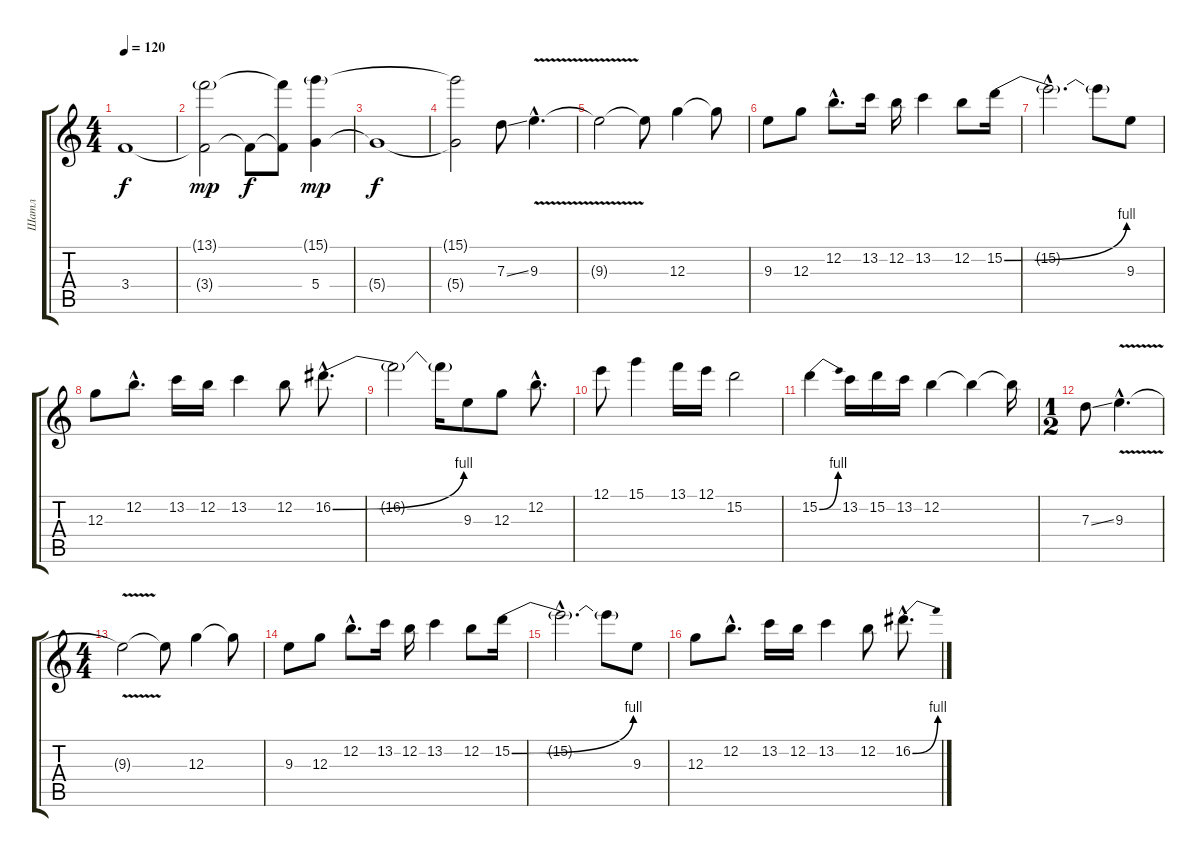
\track ("Шатл" "Шатл") {instrument distortionguitar}
\staff {score tabs}
\tuning (E4 B3 G3 D3 A2 E2) {hide}
\ts (4 4)
\tempo 120
\clef g2
\ks c
3.4.1{txt "" dy f instrument distortionguitar} |
(13.1{g} 3.4{t}).2{dy mp} 3.4{t}.8{dy f} (13.1{t} 3.4{t}).8 (15.1{g} 5.4).4{dy mp} |
5.4{t}.1{dy f} |
(15.1{t} 5.4{t}).2 7.3{ss}.8 9.3{v hac}.4{d} |
9.3{t}.2 9.3{t}.8 12.3.4 12.3{t}.8 |
9.3.8 12.3.8 12.2{hac}.8{d} 13.2.16 12.2.16 13.2.4 12.2.8 15.2{be (bend 0 0 60 4)}.16 |
15.2{hac t}.2{d} 15.2{t}.8 9.3.8 |
12.3.8 12.2{hac}.8{d} 13.2.16 12.2.16 13.2.4 12.2.8 16.2{be (bend 0 0 60 4) hac}.8{d} |
16.2{t}.2 16.2{t}.16 9.3.8 12.3.8 12.2{hac}.8{d} |
12.1.8 15.1.4 13.1.16 12.1.16 15.2.2 |
15.2{be (bend 0 0 60 4)}.4 13.2.16 15.2.16 13.2.16 12.2.4 12.2{t}.4 12.2{t}.16 |
\ts (1 2)
7.3{ss}.8 9.3{v hac}.4{d} |
\ts (4 4)
9.3{t}.2 9.3{t}.8 12.3.4 12.3{t}.8 |
9.3.8 12.3.8 12.2{hac}.8{d} 13.2.16 12.2.16 13.2.4 12.2.8 15.2{be (bend 0 0 60 4)}.16 |
15.2{hac t}.2{d} 15.2{t}.8 9.3.8 |
12.3.8 12.2{hac}.8{d} 13.2.16 12.2.16 13.2.4 12.2.8 16.2{be (bend 0 0 60 4) hac}.8{d}
